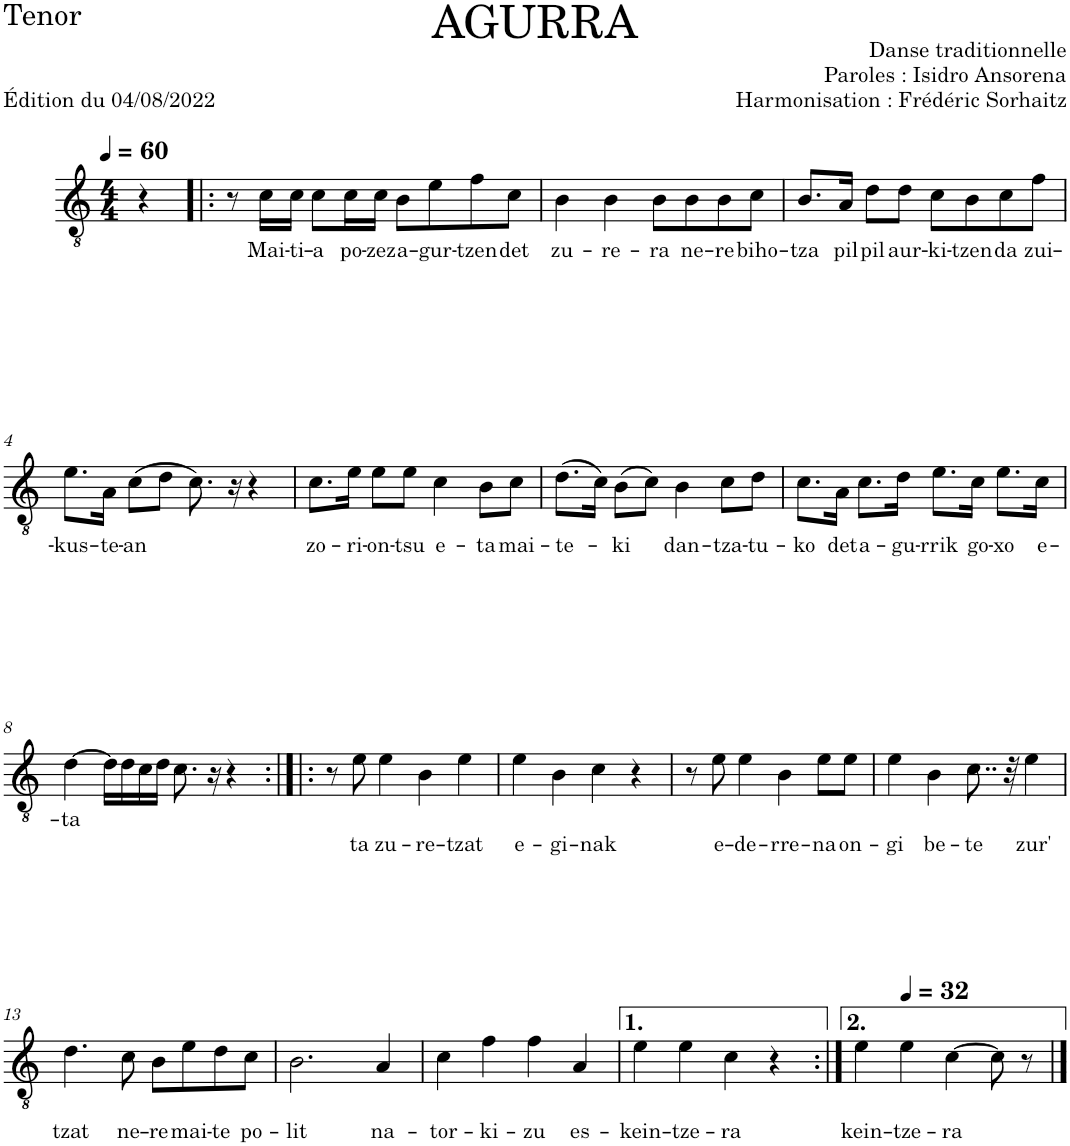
**kern	**text	**text
*part1	*part1	*part1
*staff1	*staff1	*staff1
*I"Tenor	*	*
*I'T.	*	*
*clefGv2	*	*
*k[]	*	*
*M4/4	*	*
*MM60	*	*
=	=	=
4r	.	.
=1!|:	=1!|:	=1!|:
8r	.	.
!	!LO:LY:b	!
16c\LL	Mai-	.
!	!LO:LY:b	!
16c\JJ	-ti-	.
!	!LO:LY:b	!
8c\L	-a	.
!	!LO:LY:b	!
16c\L	po-	.
!	!LO:LY:b	!
16c\JJ	-zez	.
!	!LO:LY:b	!
8B\L	a-	.
!	!LO:LY:b	!
8e\	-gur-	.
!	!LO:LY:b	!
8f\	-tzen	.
!	!LO:LY:b	!
8c\J	det	.
=2	=2	=2
!	!LO:LY:b	!
4B\	zu-	.
!	!LO:LY:b	!
4B\	-re-	.
!	!LO:LY:b	!
8B\L	-ra	.
!	!LO:LY:b	!
8B\	ne-	.
!	!LO:LY:b	!
8B\	-re	.
!	!LO:LY:b	!
8c\J	biho-	.
=3	=3	=3
!	!LO:LY:b	!
8.B/L	-tza	.
!	!LO:LY:b	!
16A/Jk	pil	.
!	!LO:LY:b	!
8d\L	pil	.
!	!LO:LY:b	!
8d\J	aur-	.
!	!LO:LY:b	!
8c\L	-ki-	.
!	!LO:LY:b	!
8B\	-tzen	.
!	!LO:LY:b	!
8c\	da	.
!	!LO:LY:b	!
8f\J	zui-	.
!!LO:LB:g=z
=4	=4	=4
!	!LO:LY:b	!
8.e\L	-kus-	.
!	!LO:LY:b	!
16A\Jk	-te-	.
!	!LO:LY:b	!
(8c\L	-an	.
8d\J	.	.
8.c\)	.	.
16r	.	.
4r	.	.
=5	=5	=5
!	!LO:LY:b	!
8.c\L	zo-	.
!	!LO:LY:b	!
16e\Jk	-ri-	.
!	!LO:LY:b	!
8e\L	-on-	.
!	!LO:LY:b	!
8e\J	-tsu	.
!	!LO:LY:b	!
4c\	e-	.
!	!LO:LY:b	!
8B\L	-ta	.
!	!LO:LY:b	!
8c\J	mai-	.
=6	=6	=6
!	!LO:LY:b	!
(8.d\L	-te-	.
16c\Jk)	.	.
!	!LO:LY:b	!
(8B\L	-ki	.
8c\J)	.	.
!	!LO:LY:b	!
4B\	dan-	.
!	!LO:LY:b	!
8c\L	-tza-	.
!	!LO:LY:b	!
8d\J	-tu-	.
=7	=7	=7
!	!LO:LY:b	!
8.c\L	-ko	.
!	!LO:LY:b	!
16A\Jk	det	.
!	!LO:LY:b	!
8.c\L	a-	.
!	!LO:LY:b	!
16d\Jk	-gu-	.
!	!LO:LY:b	!
8.e\L	-rrik	.
!	!LO:LY:b	!
16c\Jk	go-	.
!	!LO:LY:b	!
8.e\L	-xo	.
!	!LO:LY:b	!
16c\Jk	e-	.
!!LO:LB:g=z
=8	=8	=8
!	!LO:LY:b	!
[4d\	-ta	.
16d\LL]	.	.
16d\	.	.
16c\	.	.
16d\JJ	.	.
8.c\	.	.
16r	.	.
4r	.	.
=9:|!|:	=9:|!|:	=9:|!|:
8r	.	.
!	!	!LO:LY:b
8e\	.	ta
!	!	!LO:LY:b
4e\	.	zu-
!	!	!LO:LY:b
4B\	.	-re-
!	!	!LO:LY:b
4e\	.	-tzat
=10	=10	=10
!	!	!LO:LY:b
4e\	.	e-
!	!	!LO:LY:b
4B\	.	-gi-
!	!	!LO:LY:b
4c\	.	-nak
4r	.	.
=11	=11	=11
8r	.	.
!	!	!LO:LY:b
8e\	.	e-
!	!	!LO:LY:b
4e\	.	-de-
!	!	!LO:LY:b
4B\	.	-rre-
!	!	!LO:LY:b
8e\L	.	-na
!	!	!LO:LY:b
8e\J	.	on-
=12	=12	=12
!	!	!LO:LY:b
4e\	.	-gi
!	!	!LO:LY:b
4B\	.	be-
!	!	!LO:LY:b
8..c\	.	-te
32r	.	.
!	!	!LO:LY:b
4e\	.	zur'
!!LO:LB:g=z
=13	=13	=13
!	!	!LO:LY:b
4.d\	.	-tzat
!	!	!LO:LY:b
8c\	.	ne-
!	!	!LO:LY:b
8B\L	.	-re
!	!	!LO:LY:b
8e\	.	mai-
!	!	!LO:LY:b
8d\	.	-te
!	!	!LO:LY:b
8c\J	.	po-
=14	=14	=14
!	!	!LO:LY:b
2.B\	.	-lit
!	!	!LO:LY:b
4A/	.	na-
=15	=15	=15
!	!	!LO:LY:b
4c\	.	-tor-
!	!	!LO:LY:b
4f\	.	-ki-
!	!	!LO:LY:b
4f\	.	-zu
!	!	!LO:LY:b
4A/	.	es-
=16	=16	=16
!	!	!LO:LY:b
4e\	.	-kein-
!	!	!LO:LY:b
4e\	.	-tze-
!	!	!LO:LY:b
4c\	.	-ra
4r	.	.
=17:|!	=17:|!	=17:|!
!	!	!LO:LY:b
4e\	.	-kein-
*MM32	*	*
!	!	!LO:LY:b
4e\	.	-tze-
!	!	!LO:LY:b
[4c\	.	-ra
8c\]	.	.
8r	.	.
==	==	==
*-	*-	*-
